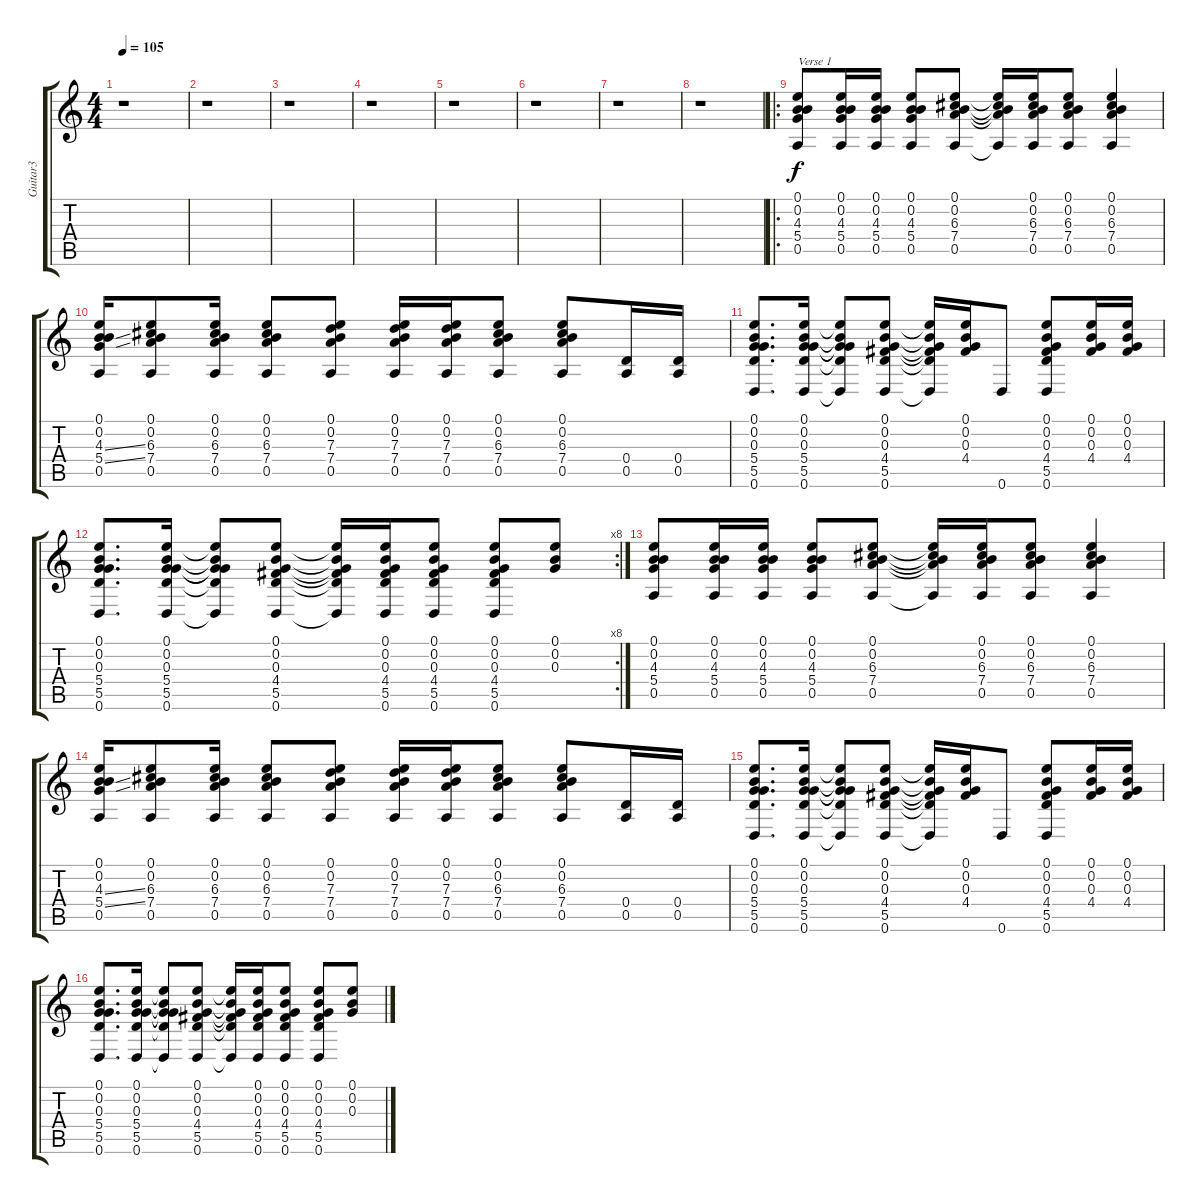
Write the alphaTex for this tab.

\track ("Guitar3" "Guitar3") {instrument acousticguitarsteel}
\staff {score tabs}
\tuning (E4 B3 G3 D3 A2 D2) {hide}
\ts (4 4)
\tempo 105
\clef g2
\ks c
r.1{dy f instrument acousticguitarsteel} |
r.1 |
r.1 |
r.1 |
r.1 |
r.1 |
r.1 |
r.1 |
\ro
(0.1 0.2 4.3 5.4 0.5).8{txt "Verse 1"} (0.1 0.2 4.3 5.4 0.5).16 (0.1 0.2 4.3 5.4 0.5).16 (0.1 0.2 4.3 5.4 0.5).8 (0.1 0.2 6.3 7.4 0.5).8 (0.1{t} 0.2{t} 6.3{t} 7.4{t} 0.5{t}).16 (0.1 0.2 6.3 7.4 0.5).16 (0.1 0.2 6.3 7.4 0.5).8 (0.1 0.2 6.3 7.4 0.5).4 |
(0.1 0.2 4.3{ss} 5.4{ss} 0.5).16 (0.1 0.2 6.3 7.4 0.5).8 (0.1 0.2 6.3 7.4 0.5).16 (0.1 0.2 6.3 7.4 0.5).8 (0.1 0.2 7.3 7.4 0.5).8 (0.1 0.2 7.3 7.4 0.5).16 (0.1 0.2 7.3 7.4 0.5).16 (0.1 0.2 6.3 7.4 0.5).8 (0.1 0.2 6.3 7.4 0.5).8 (0.4 0.5).16 (0.4 0.5).16 |
(0.1 0.2 0.3 5.4 5.5 0.6).8{d} (0.1 0.2 0.3 5.4 5.5 0.6).16 (0.1{t} 0.2{t} 0.3{t} 5.4{t} 5.5{t} 0.6{t}).8 (0.1 0.2 0.3 4.4 5.5 0.6).8 (0.1{t} 0.2{t} 0.3{t} 4.4{t} 5.5{t} 0.6{t}).16 (0.1 0.2 0.3 4.4).16 0.6.8 (0.1 0.2 0.3 4.4 5.5 0.6).8 (0.1 0.2 0.3 4.4).16 (0.1 0.2 0.3 4.4).16 |
\rc 8
(0.1 0.2 0.3 5.4 5.5 0.6).8{d} (0.1 0.2 0.3 5.4 5.5 0.6).16 (0.1{t} 0.2{t} 0.3{t} 5.4{t} 5.5{t} 0.6{t}).8 (0.1 0.2 0.3 4.4 5.5 0.6).8 (0.1{t} 0.2{t} 0.3{t} 4.4{t} 5.5{t} 0.6{t}).16 (0.1 0.2 0.3 4.4 5.5 0.6).16 (0.1 0.2 0.3 4.4 5.5 0.6).8 (0.1 0.2 0.3 4.4 5.5 0.6).8 (0.1 0.2 0.3).8 |
(0.1 0.2 4.3 5.4 0.5).8 (0.1 0.2 4.3 5.4 0.5).16 (0.1 0.2 4.3 5.4 0.5).16 (0.1 0.2 4.3 5.4 0.5).8 (0.1 0.2 6.3 7.4 0.5).8 (0.1{t} 0.2{t} 6.3{t} 7.4{t} 0.5{t}).16 (0.1 0.2 6.3 7.4 0.5).16 (0.1 0.2 6.3 7.4 0.5).8 (0.1 0.2 6.3 7.4 0.5).4 |
(0.1 0.2 4.3{ss} 5.4{ss} 0.5).16 (0.1 0.2 6.3 7.4 0.5).8 (0.1 0.2 6.3 7.4 0.5).16 (0.1 0.2 6.3 7.4 0.5).8 (0.1 0.2 7.3 7.4 0.5).8 (0.1 0.2 7.3 7.4 0.5).16 (0.1 0.2 7.3 7.4 0.5).16 (0.1 0.2 6.3 7.4 0.5).8 (0.1 0.2 6.3 7.4 0.5).8 (0.4 0.5).16 (0.4 0.5).16 |
(0.1 0.2 0.3 5.4 5.5 0.6).8{d} (0.1 0.2 0.3 5.4 5.5 0.6).16 (0.1{t} 0.2{t} 0.3{t} 5.4{t} 5.5{t} 0.6{t}).8 (0.1 0.2 0.3 4.4 5.5 0.6).8 (0.1{t} 0.2{t} 0.3{t} 4.4{t} 5.5{t} 0.6{t}).16 (0.1 0.2 0.3 4.4).16 0.6.8 (0.1 0.2 0.3 4.4 5.5 0.6).8 (0.1 0.2 0.3 4.4).16 (0.1 0.2 0.3 4.4).16 |
(0.1 0.2 0.3 5.4 5.5 0.6).8{d} (0.1 0.2 0.3 5.4 5.5 0.6).16 (0.1{t} 0.2{t} 0.3{t} 5.4{t} 5.5{t} 0.6{t}).8 (0.1 0.2 0.3 4.4 5.5 0.6).8 (0.1{t} 0.2{t} 0.3{t} 4.4{t} 5.5{t} 0.6{t}).16 (0.1 0.2 0.3 4.4 5.5 0.6).16 (0.1 0.2 0.3 4.4 5.5 0.6).8 (0.1 0.2 0.3 4.4 5.5 0.6).8 (0.1 0.2 0.3).8
